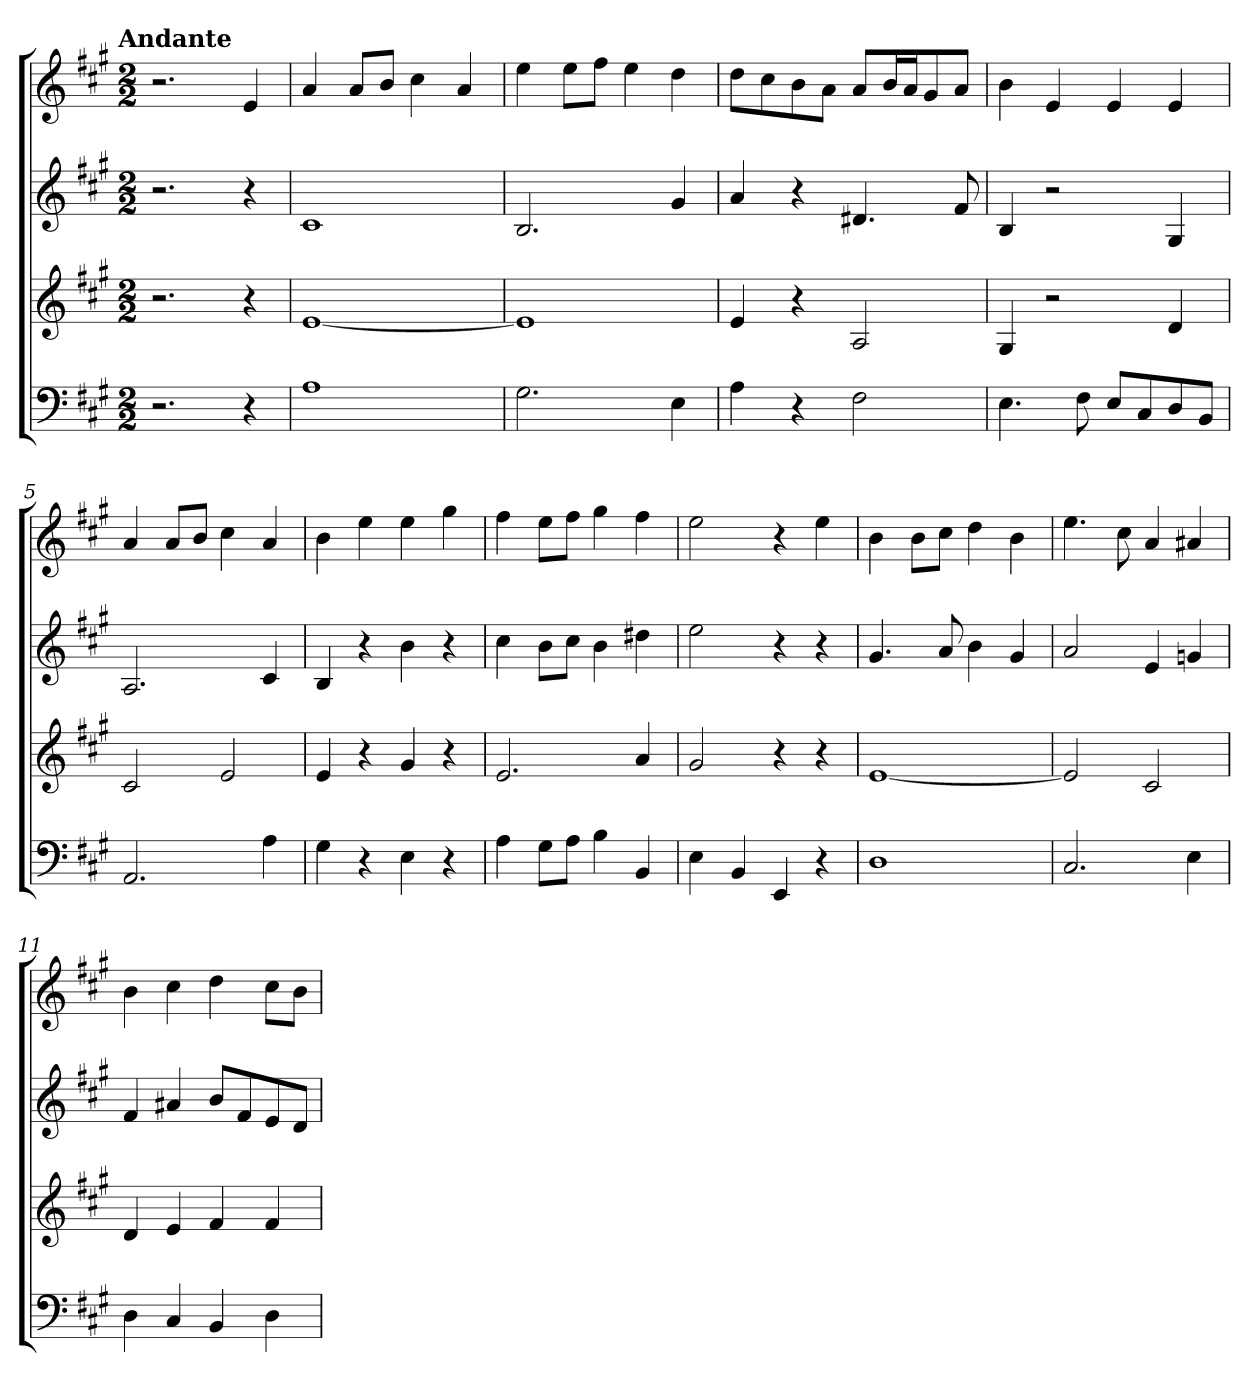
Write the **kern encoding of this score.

**kern	**kern	**kern	**kern
*part4	*part3	*part2	*part1
*staff4	*staff3	*staff2	*staff1
*k[f#c#g#]	*k[f#c#g#]	*k[f#c#g#]	*k[f#c#g#]
*A:	*A:	*A:	*A:
!!LO:TX:omd:t=Andante
*M2/2	*M2/2	*M2/2	*M2/2
*MM72	*MM72	*MM72	*MM72
=	=	=	=
2.r	2.r	2.r	2.r
4r	4r	4r	4e
=1	=1	=1	=1
1A	[1e	1c#	4a
.	.	.	8aL
.	.	.	8bJ
.	.	.	4cc#
.	.	.	4a
=2	=2	=2	=2
2.G#	1e]	2.B	4ee
.	.	.	8eeL
.	.	.	8ff#J
.	.	.	4ee
4E	.	4g#	4dd
=3	=3	=3	=3
4A	4e	4a	8ddL
.	.	.	8cc#
4r	4r	4r	8b
.	.	.	8aJ
2F#	2A	4.d#X	8aL
.	.	.	16bL
.	.	.	16aJ
.	.	.	8g#
.	.	8f#	8aJ
=4	=4	=4	=4
4.E	4G#	4B	4b
.	2r	2r	4e
8F#	.	.	.
8EL	.	.	4e
8C#	.	.	.
8D	4d	4G#	4e
8BBJ	.	.	.
=5	=5	=5	=5
2.AA	2c#	2.A	4a
.	.	.	8aL
.	.	.	8bJ
.	2e	.	4cc#
4A	.	4c#	4a
=6	=6	=6	=6
4G#	4e	4B	4b
4r	4r	4r	4ee
4E	4g#	4b	4ee
4r	4r	4r	4gg#
=7	=7	=7	=7
4A	2.e	4cc#	4ff#
8G#L	.	8bL	8eeL
8AJ	.	8cc#J	8ff#J
4B	.	4b	4gg#
4BB	4a	4dd#X	4ff#
=8	=8	=8	=8
4E	2g#	2ee	2ee
4BB	.	.	.
4EE	4r	4r	4r
4r	4r	4r	4ee
=9	=9	=9	=9
1D	[1e	4.g#	4b
.	.	.	8bL
.	.	8a	8cc#J
.	.	4b	4dd
.	.	4g#	4b
=10	=10	=10	=10
2.C#	2e]	2a	4.ee
.	.	.	8cc#
.	2c#	4e	4a
4E	.	4gn	4a#X
=11	=11	=11	=11
4D	4d	4f#	4b
4C#	4e	4a#X	4cc#
4BB	4f#	8bL	4dd
.	.	8f#	.
4D	4f#	8e	8cc#L
.	.	8dJ	8bJ
=	=	=	=
*-	*-	*-	*-
